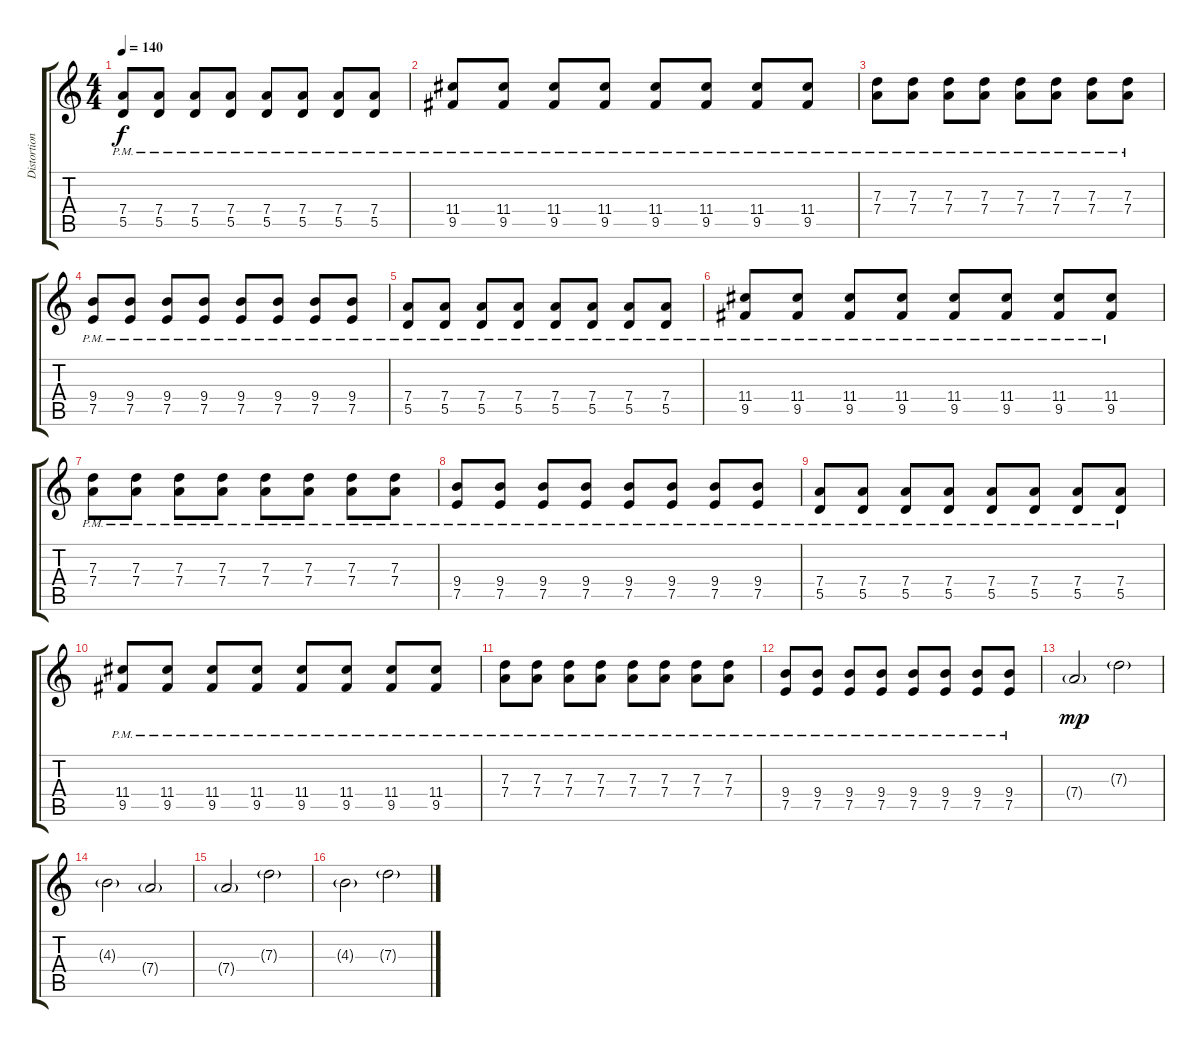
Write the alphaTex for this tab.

\track ("Distortion Gr.2" "Distortion") {instrument distortionguitar}
\staff {score tabs}
\tuning (E4 B3 G3 D3 A2 E2) {hide}
\ts (4 4)
\tempo 140
\clef g2
\ks c
(7.4{pm} 5.5{pm}).8{dy f} (7.4{pm} 5.5{pm}).8 (7.4{pm} 5.5{pm}).8 (7.4{pm} 5.5{pm}).8 (7.4{pm} 5.5{pm}).8 (7.4{pm} 5.5{pm}).8 (7.4{pm} 5.5{pm}).8 (7.4{pm} 5.5{pm}).8 |
(11.4{pm} 9.5{pm}).8 (11.4{pm} 9.5{pm}).8 (11.4{pm} 9.5{pm}).8 (11.4{pm} 9.5{pm}).8 (11.4{pm} 9.5{pm}).8 (11.4{pm} 9.5{pm}).8 (11.4{pm} 9.5{pm}).8 (11.4{pm} 9.5{pm}).8 |
(7.3{pm} 7.4{pm}).8 (7.3{pm} 7.4{pm}).8 (7.3{pm} 7.4{pm}).8 (7.3{pm} 7.4{pm}).8 (7.3{pm} 7.4{pm}).8 (7.3{pm} 7.4{pm}).8 (7.3{pm} 7.4{pm}).8 (7.3{pm} 7.4{pm}).8 |
(9.4{pm} 7.5{pm}).8 (9.4{pm} 7.5{pm}).8 (9.4{pm} 7.5{pm}).8 (9.4{pm} 7.5{pm}).8 (9.4{pm} 7.5{pm}).8 (9.4{pm} 7.5{pm}).8 (9.4{pm} 7.5{pm}).8 (9.4{pm} 7.5{pm}).8 |
(7.4{pm} 5.5{pm}).8 (7.4{pm} 5.5{pm}).8 (7.4{pm} 5.5{pm}).8 (7.4{pm} 5.5{pm}).8 (7.4{pm} 5.5{pm}).8 (7.4{pm} 5.5{pm}).8 (7.4{pm} 5.5{pm}).8 (7.4{pm} 5.5{pm}).8 |
(11.4{pm} 9.5{pm}).8 (11.4{pm} 9.5{pm}).8 (11.4{pm} 9.5{pm}).8 (11.4{pm} 9.5{pm}).8 (11.4{pm} 9.5{pm}).8 (11.4{pm} 9.5{pm}).8 (11.4{pm} 9.5{pm}).8 (11.4{pm} 9.5{pm}).8 |
(7.3{pm} 7.4{pm}).8 (7.3{pm} 7.4{pm}).8 (7.3{pm} 7.4{pm}).8 (7.3{pm} 7.4{pm}).8 (7.3{pm} 7.4{pm}).8 (7.3{pm} 7.4{pm}).8 (7.3{pm} 7.4{pm}).8 (7.3{pm} 7.4{pm}).8 |
(9.4{pm} 7.5{pm}).8 (9.4{pm} 7.5{pm}).8 (9.4{pm} 7.5{pm}).8 (9.4{pm} 7.5{pm}).8 (9.4{pm} 7.5{pm}).8 (9.4{pm} 7.5{pm}).8 (9.4{pm} 7.5{pm}).8 (9.4{pm} 7.5{pm}).8 |
(7.4{pm} 5.5{pm}).8 (7.4{pm} 5.5{pm}).8 (7.4{pm} 5.5{pm}).8 (7.4{pm} 5.5{pm}).8 (7.4{pm} 5.5{pm}).8 (7.4{pm} 5.5{pm}).8 (7.4{pm} 5.5{pm}).8 (7.4{pm} 5.5{pm}).8 |
(11.4{pm} 9.5{pm}).8 (11.4{pm} 9.5{pm}).8 (11.4{pm} 9.5{pm}).8 (11.4{pm} 9.5{pm}).8 (11.4{pm} 9.5{pm}).8 (11.4{pm} 9.5{pm}).8 (11.4{pm} 9.5{pm}).8 (11.4{pm} 9.5{pm}).8 |
(7.3{pm} 7.4{pm}).8 (7.3{pm} 7.4{pm}).8 (7.3{pm} 7.4{pm}).8 (7.3{pm} 7.4{pm}).8 (7.3{pm} 7.4{pm}).8 (7.3{pm} 7.4{pm}).8 (7.3{pm} 7.4{pm}).8 (7.3{pm} 7.4{pm}).8 |
(9.4{pm} 7.5{pm}).8 (9.4{pm} 7.5{pm}).8 (9.4{pm} 7.5{pm}).8 (9.4{pm} 7.5{pm}).8 (9.4{pm} 7.5{pm}).8 (9.4{pm} 7.5{pm}).8 (9.4{pm} 7.5{pm}).8 (9.4{pm} 7.5{pm}).8 |
7.4{g}.2{dy mp} 7.3{g}.2 |
4.3{g}.2 7.4{g}.2 |
7.4{g}.2 7.3{g}.2 |
4.3{g}.2 7.3{g}.2
